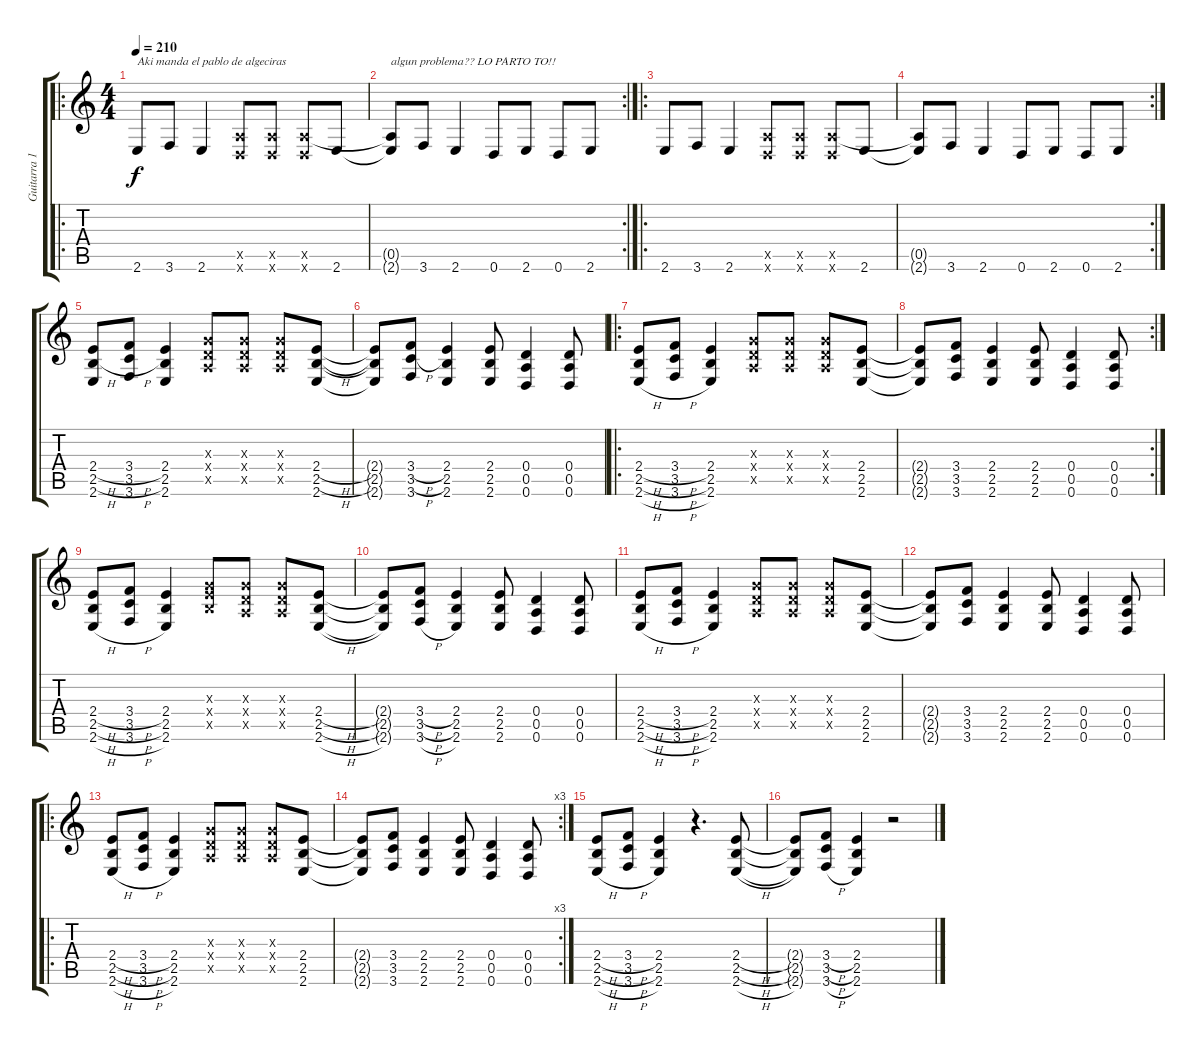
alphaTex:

\track ("Guitarra 1" "Guitarra 1") {instrument distortionguitar}
\staff {score tabs}
\tuning (E4 B3 G3 D3 A2 D2) {hide}
\ro
\ts (4 4)
\tempo 210
\clef g2
\ks c
2.6.8{txt "Aki manda el pablo de algeciras" dy f instrument distortionguitar} 3.6.8 2.6.4 (0.5{x} 0.6{x}).8 (0.5{x} 0.6{x}).8 (0.5{x} 0.6{x}).8 2.6.8 |
\rc 2
(0.5{t} 2.6{t}).8{txt "algun problema?? LO PARTO TO!!"} 3.6.8 2.6.4 0.6.8 2.6.8 0.6.8 2.6.8 |
\ro
2.6.8 3.6.8 2.6.4 (0.5{x} 0.6{x}).8 (0.5{x} 0.6{x}).8 (0.5{x} 0.6{x}).8 2.6.8 |
\rc 2
(0.5{t} 2.6{t}).8 3.6.8 2.6.4 0.6.8 2.6.8 0.6.8 2.6.8 |
(2.4{h} 2.5{h} 2.6).8 (3.4{h} 3.5{h} 3.6).8 (2.4 2.5 2.6).4 (0.3{x} 0.4{x} 0.5{x}).8 (0.3{x} 0.4{x} 0.5{x}).8 (0.3{x} 0.4{x} 0.5{x}).8 (2.4{h} 2.5{h} 2.6).8 |
(2.4{t} 2.5{t} 2.6{t}).8 (3.4{h} 3.5{h} 3.6).8 (2.4 2.5 2.6).4 (2.4 2.5 2.6).8 (0.4 0.5 0.6).4 (0.4 0.5 0.6).8 |
\ro
(2.4{h} 2.5{h} 2.6{h}).8 (3.4{h} 3.5{h} 3.6{h}).8 (2.4 2.5 2.6).4 (0.3{x} 0.4{x} 0.5{x}).8 (0.3{x} 0.4{x} 0.5{x}).8 (0.3{x} 0.4{x} 0.5{x}).8 (2.4 2.5 2.6).8 |
\rc 2
(2.4{t} 2.5{t} 2.6{t}).8 (3.4 3.5 3.6).8 (2.4 2.5 2.6).4 (2.4 2.5 2.6).8 (0.4 0.5 0.6).4 (0.4 0.5 0.6).8 |
(2.4{h} 2.5{h} 2.6{h}).8 (3.4{h} 3.5{h} 3.6{h}).8 (2.4 2.5 2.6).4 (0.3{x} 2.4{x} 2.5{x}).8 (0.3{x} 0.4{x} 0.5{x}).8 (0.3{x} 0.4{x} 0.5{x}).8 (2.4{h} 2.5{h} 2.6{h}).8 |
(2.4{t} 2.5{t} 2.6{t}).8 (3.4{h} 3.5{h} 3.6{h}).8 (2.4 2.5 2.6).4 (2.4 2.5 2.6).8 (0.4 0.5 0.6).4 (0.4 0.5 0.6).8 |
(2.4{h} 2.5{h} 2.6{h}).8 (3.4{h} 3.5{h} 3.6{h}).8 (2.4 2.5 2.6).4 (0.3{x} 0.4{x} 0.5{x}).8 (0.3{x} 0.4{x} 0.5{x}).8 (0.3{x} 0.4{x} 0.5{x}).8 (2.4 2.5 2.6).8 |
(2.4{t} 2.5{t} 2.6{t}).8 (3.4 3.5 3.6).8 (2.4 2.5 2.6).4 (2.4 2.5 2.6).8 (0.4 0.5 0.6).4 (0.4 0.5 0.6).8 |
\ro
(2.4{h} 2.5{h} 2.6{h}).8 (3.4{h} 3.5{h} 3.6{h}).8 (2.4 2.5 2.6).4 (0.3{x} 0.4{x} 0.5{x}).8 (0.3{x} 0.4{x} 0.5{x}).8 (0.3{x} 0.4{x} 0.5{x}).8 (2.4 2.5 2.6).8 |
\rc 3
(2.4{t} 2.5{t} 2.6{t}).8 (3.4 3.5 3.6).8 (2.4 2.5 2.6).4 (2.4 2.5 2.6).8 (0.4 0.5 0.6).4 (0.4 0.5 0.6).8 |
(2.4{h} 2.5{h} 2.6{h}).8 (3.4{h} 3.5{h} 3.6{h}).8 (2.4 2.5 2.6).4 r.4{d} (2.4{h} 2.5{h} 2.6{h}).8 |
(2.4{t} 2.5{t} 2.6{t}).8 (3.4{h} 3.5{h} 3.6{h}).8 (2.4 2.5 2.6).4 r.2
